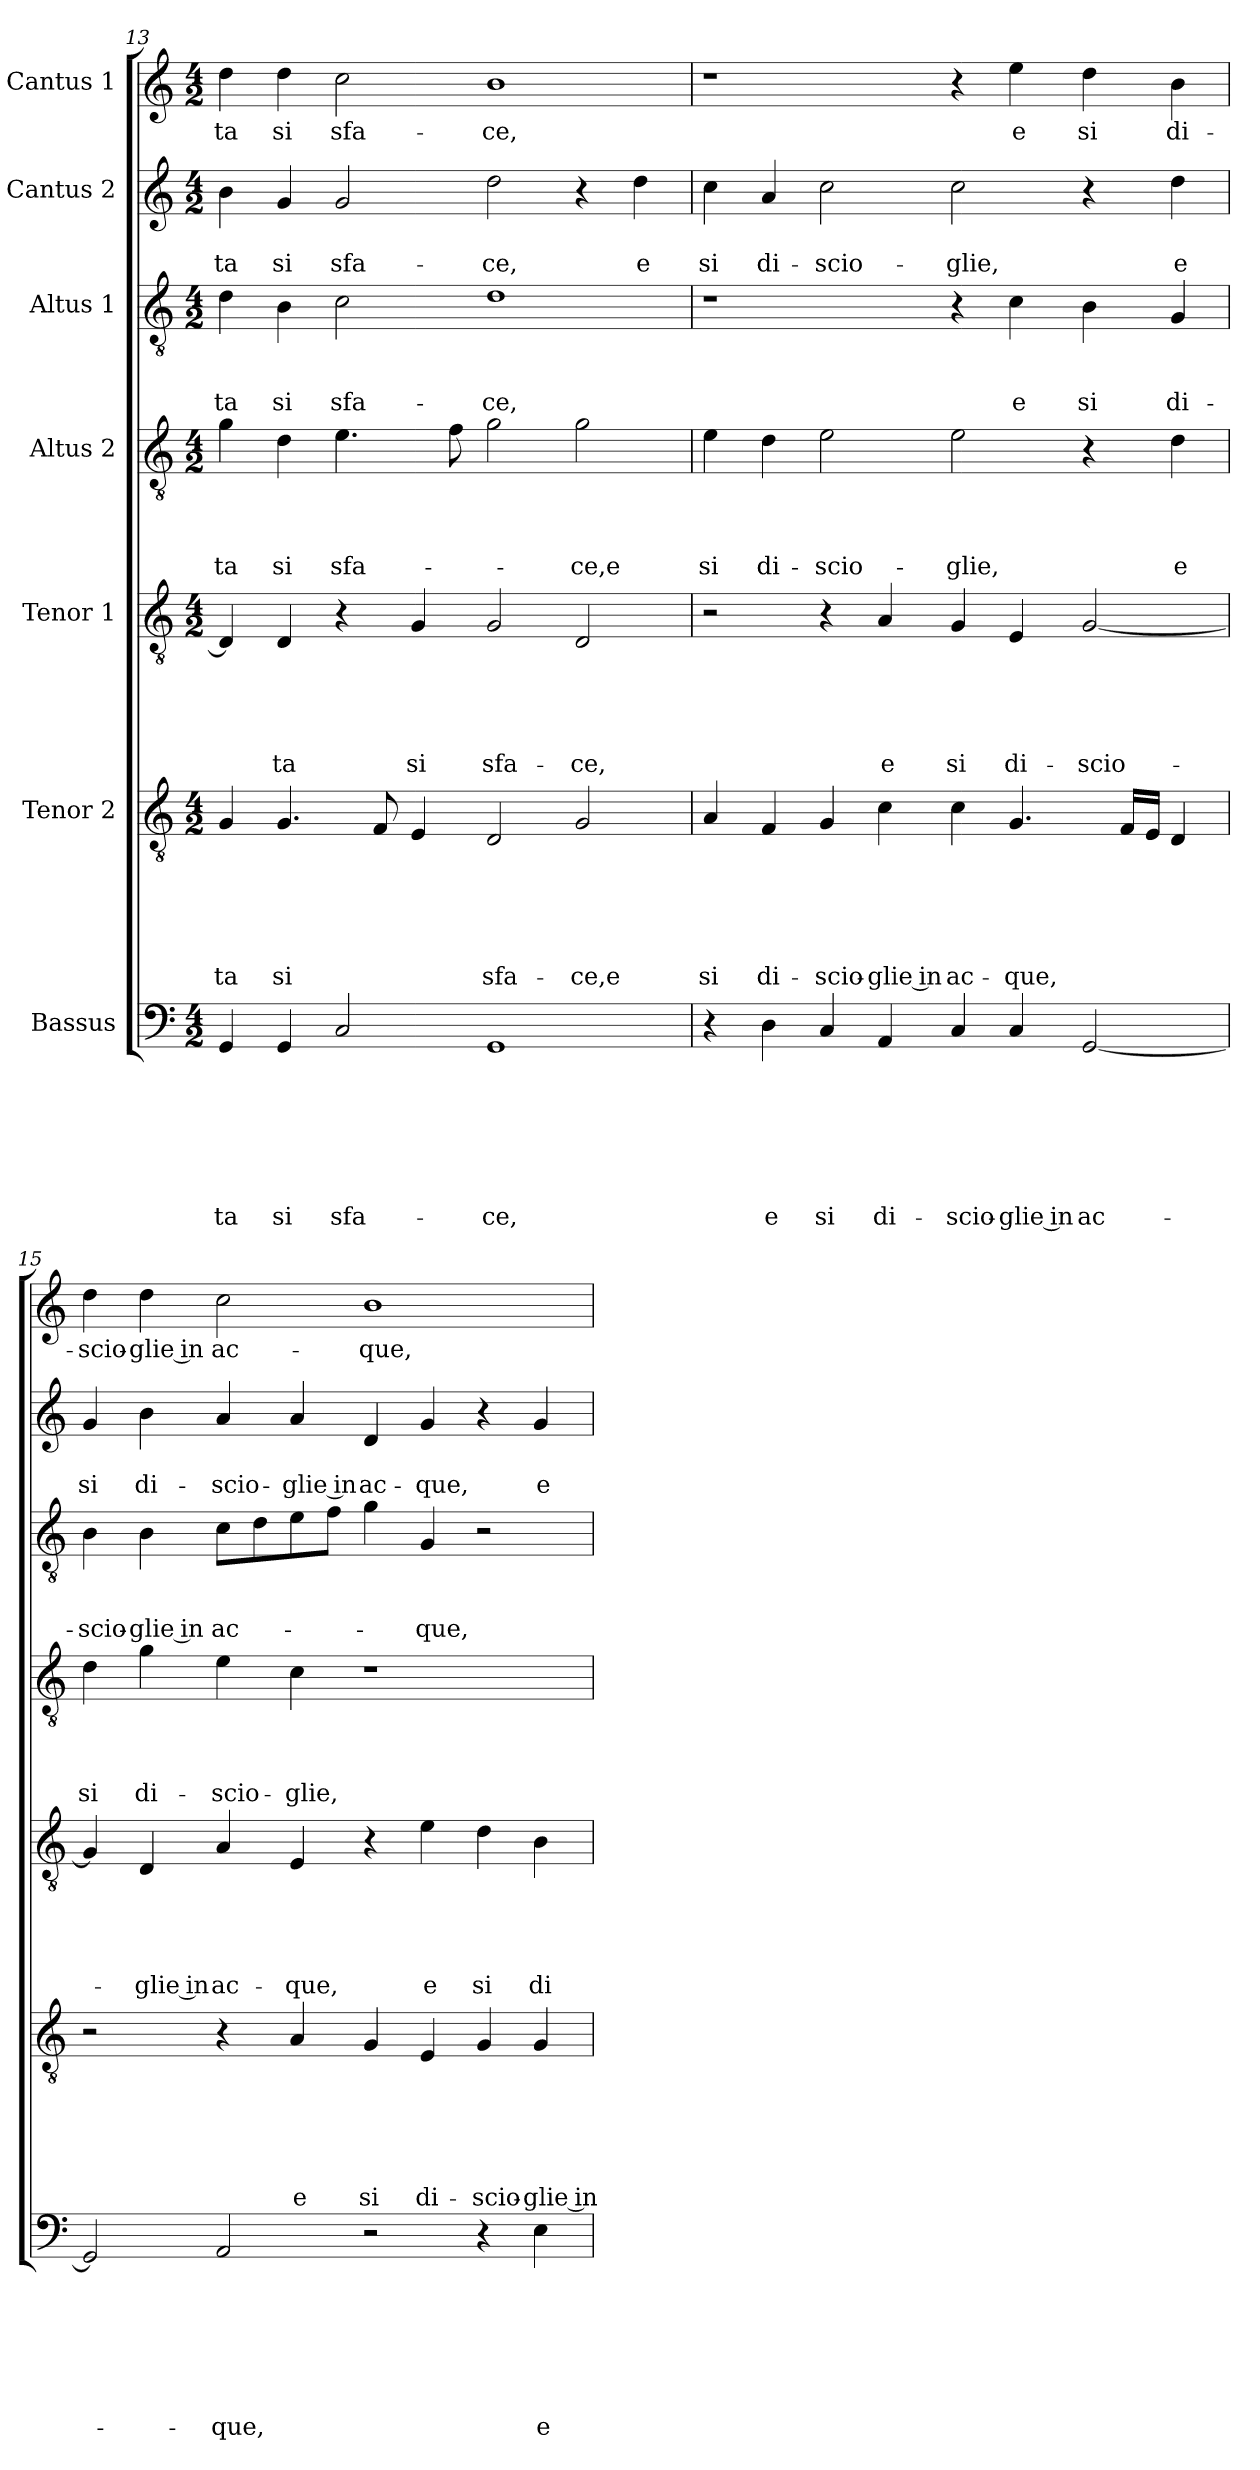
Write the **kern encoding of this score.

**kern	**text	**text	**text	**text	**text	**text	**text	**kern	**text	**text	**text	**text	**text	**text	**kern	**text	**text	**text	**text	**text	**kern	**text	**text	**text	**text	**kern	**text	**text	**text	**kern	**text	**text	**kern	**text
*part7	*part7	*part7	*part7	*part7	*part7	*part7	*part7	*part6	*part6	*part6	*part6	*part6	*part6	*part6	*part5	*part5	*part5	*part5	*part5	*part5	*part4	*part4	*part4	*part4	*part4	*part3	*part3	*part3	*part3	*part2	*part2	*part2	*part1	*part1
*staff7	*staff7	*staff7	*staff7	*staff7	*staff7	*staff7	*staff7	*staff6	*staff6	*staff6	*staff6	*staff6	*staff6	*staff6	*staff5	*staff5	*staff5	*staff5	*staff5	*staff5	*staff4	*staff4	*staff4	*staff4	*staff4	*staff3	*staff3	*staff3	*staff3	*staff2	*staff2	*staff2	*staff1	*staff1
*I"Bassus	*	*	*	*	*	*	*	*I"Tenor 2	*	*	*	*	*	*	*I"Tenor 1	*	*	*	*	*	*I"Altus 2	*	*	*	*	*I"Altus 1	*	*	*	*I"Cantus 2	*	*	*I"Cantus 1	*
*clefF4	*	*	*	*	*	*	*	*clefGv2	*	*	*	*	*	*	*clefGv2	*	*	*	*	*	*clefGv2	*	*	*	*	*clefGv2	*	*	*	*clefG2	*	*	*clefG2	*
*k[]	*	*	*	*	*	*	*	*k[]	*	*	*	*	*	*	*k[]	*	*	*	*	*	*k[]	*	*	*	*	*k[]	*	*	*	*k[]	*	*	*k[]	*
*a:	*	*	*	*	*	*	*	*a:	*	*	*	*	*	*	*a:	*	*	*	*	*	*a:	*	*	*	*	*a:	*	*	*	*a:	*	*	*a:	*
*M4/2	*	*	*	*	*	*	*	*M4/2	*	*	*	*	*	*	*M4/2	*	*	*	*	*	*M4/2	*	*	*	*	*M4/2	*	*	*	*M4/2	*	*	*M4/2	*
=13	=13	=13	=13	=13	=13	=13	=13	=13	=13	=13	=13	=13	=13	=13	=13	=13	=13	=13	=13	=13	=13	=13	=13	=13	=13	=13	=13	=13	=13	=13	=13	=13	=13	=13
!	!	!	!	!	!	!	!LO:LY:b	!	!	!	!	!	!	!LO:LY:b	!	!	!	!	!	!	!	!	!	!	!LO:LY:b	!	!	!	!LO:LY:b	!	!	!LO:LY:b	!	!LO:LY:b
4GG/	.	.	.	.	.	.	-ta	4G/	.	.	.	.	.	-ta	4D/]	.	.	.	.	.	4g\	.	.	.	-ta	4d\	.	.	-ta	4b\	.	-ta	4dd\	-ta
!	!	!	!	!	!	!	!LO:LY:b	!	!	!	!	!	!	!LO:LY:b	!	!	!	!	!	!LO:LY:b	!	!	!	!	!LO:LY:b	!	!	!	!LO:LY:b	!	!	!LO:LY:b	!	!LO:LY:b
4GG/	.	.	.	.	.	.	si	4.G/	.	.	.	.	.	si	4D/	.	.	.	.	-ta	4d\	.	.	.	si	4B\	.	.	si	4g/	.	si	4dd\	si
!	!	!	!	!	!	!	!LO:LY:b	!	!	!	!	!	!	!	!	!	!	!	!	!	!	!	!	!	!LO:LY:b	!	!	!	!LO:LY:b	!	!	!LO:LY:b	!	!LO:LY:b
2C/	.	.	.	.	.	.	sfa-	.	.	.	.	.	.	.	4r	.	.	.	.	.	4.e\	.	.	.	sfa-	2c\	.	.	sfa-	2g/	.	sfa-	2cc\	sfa-
.	.	.	.	.	.	.	.	8F/	.	.	.	.	.	.	.	.	.	.	.	.	.	.	.	.	.	.	.	.	.	.	.	.	.	.
!	!	!	!	!	!	!	!	!	!	!	!	!	!	!	!	!	!	!	!	!LO:LY:b	!	!	!	!	!	!	!	!	!	!	!	!	!	!
.	.	.	.	.	.	.	.	4E/	.	.	.	.	.	.	4G/	.	.	.	.	si	.	.	.	.	.	.	.	.	.	.	.	.	.	.
.	.	.	.	.	.	.	.	.	.	.	.	.	.	.	.	.	.	.	.	.	8f\	.	.	.	.	.	.	.	.	.	.	.	.	.
!	!	!	!	!	!	!	!LO:LY:b	!	!	!	!	!	!	!LO:LY:b	!	!	!	!	!	!LO:LY:b	!	!	!	!	!	!	!	!	!LO:LY:b	!	!	!LO:LY:b	!	!LO:LY:b
1GG	.	.	.	.	.	.	-ce,	2D/	.	.	.	.	.	sfa-	2G/	.	.	.	.	sfa-	2g\	.	.	.	.	1d	.	.	-ce,	2dd\	.	-ce,	1b	-ce,
!	!	!	!	!	!	!	!	!	!	!	!	!	!	!LO:LY:b	!	!	!	!	!	!LO:LY:b	!	!	!	!	!LO:LY:b	!	!	!	!	!	!	!	!	!
.	.	.	.	.	.	.	.	2G/	.	.	.	.	.	-ce,e	2D/	.	.	.	.	-ce,	2g\	.	.	.	-ce,e	.	.	.	.	4r	.	.	.	.
!	!	!	!	!	!	!	!	!	!	!	!	!	!	!	!	!	!	!	!	!	!	!	!	!	!	!	!	!	!	!	!	!LO:LY:b	!	!
.	.	.	.	.	.	.	.	.	.	.	.	.	.	.	.	.	.	.	.	.	.	.	.	.	.	.	.	.	.	4dd\	.	e	.	.
!!LO:LB:g=z
=14	=14	=14	=14	=14	=14	=14	=14	=14	=14	=14	=14	=14	=14	=14	=14	=14	=14	=14	=14	=14	=14	=14	=14	=14	=14	=14	=14	=14	=14	=14	=14	=14	=14	=14
!	!	!	!	!	!	!	!	!	!	!	!	!	!	!LO:LY:b	!	!	!	!	!	!	!	!	!	!	!LO:LY:b	!	!	!	!	!	!	!LO:LY:b	!	!
4r	.	.	.	.	.	.	.	4A/	.	.	.	.	.	si	2r	.	.	.	.	.	4e\	.	.	.	si	1r	.	.	.	4cc\	.	si	1r	.
!	!	!	!	!	!	!	!LO:LY:b	!	!	!	!	!	!	!LO:LY:b	!	!	!	!	!	!	!	!	!	!	!LO:LY:b	!	!	!	!	!	!	!LO:LY:b	!	!
4D\	.	.	.	.	.	.	e	4F/	.	.	.	.	.	di-	.	.	.	.	.	.	4d\	.	.	.	di-	.	.	.	.	4a/	.	di-	.	.
!	!	!	!	!	!	!	!LO:LY:b	!	!	!	!	!	!	!LO:LY:b	!	!	!	!	!	!	!	!	!	!	!LO:LY:b	!	!	!	!	!	!	!LO:LY:b	!	!
4C/	.	.	.	.	.	.	si	4G/	.	.	.	.	.	-scio-	4r	.	.	.	.	.	2e\	.	.	.	-scio-	.	.	.	.	2cc\	.	-scio-	.	.
!	!	!	!	!	!	!	!LO:LY:b	!	!	!	!	!	!	!LO:LY:b	!	!	!	!	!	!LO:LY:b	!	!	!	!	!	!	!	!	!	!	!	!	!	!
4AA/	.	.	.	.	.	.	di-	4c\	.	.	.	.	.	-glie in	4A/	.	.	.	.	e	.	.	.	.	.	.	.	.	.	.	.	.	.	.
!	!	!	!	!	!	!	!LO:LY:b	!	!	!	!	!	!	!LO:LY:b	!	!	!	!	!	!LO:LY:b	!	!	!	!	!LO:LY:b	!	!	!	!	!	!	!LO:LY:b	!	!
4C/	.	.	.	.	.	.	-scio-	4c\	.	.	.	.	.	ac-	4G/	.	.	.	.	si	2e\	.	.	.	-glie,	4r	.	.	.	2cc\	.	-glie,	4r	.
!	!	!	!	!	!	!	!LO:LY:b	!	!	!	!	!	!	!LO:LY:b	!	!	!	!	!	!LO:LY:b	!	!	!	!	!	!	!	!	!LO:LY:b	!	!	!	!	!LO:LY:b
4C/	.	.	.	.	.	.	-glie in	4.G/	.	.	.	.	.	-que,	4E/	.	.	.	.	di-	.	.	.	.	.	4c\	.	.	e	.	.	.	4ee\	e
!	!	!	!	!	!	!	!LO:LY:b	!	!	!	!	!	!	!	!	!	!	!	!	!LO:LY:b	!	!	!	!	!	!	!	!	!LO:LY:b	!	!	!	!	!LO:LY:b
[2GG/	.	.	.	.	.	.	ac-	.	.	.	.	.	.	.	[2G/	.	.	.	.	-scio-	4r	.	.	.	.	4B\	.	.	si	4r	.	.	4dd\	si
.	.	.	.	.	.	.	.	16F/LL	.	.	.	.	.	.	.	.	.	.	.	.	.	.	.	.	.	.	.	.	.	.	.	.	.	.
.	.	.	.	.	.	.	.	16E/JJ	.	.	.	.	.	.	.	.	.	.	.	.	.	.	.	.	.	.	.	.	.	.	.	.	.	.
!	!	!	!	!	!	!	!	!	!	!	!	!	!	!	!	!	!	!	!	!	!	!	!	!	!LO:LY:b	!	!	!	!LO:LY:b	!	!	!LO:LY:b	!	!LO:LY:b
.	.	.	.	.	.	.	.	4D/	.	.	.	.	.	.	.	.	.	.	.	.	4d\	.	.	.	e	4G/	.	.	di-	4dd\	.	e	4b\	di-
=15	=15	=15	=15	=15	=15	=15	=15	=15	=15	=15	=15	=15	=15	=15	=15	=15	=15	=15	=15	=15	=15	=15	=15	=15	=15	=15	=15	=15	=15	=15	=15	=15	=15	=15
!	!	!	!	!	!	!	!	!	!	!	!	!	!	!	!	!	!	!	!	!	!	!	!	!	!LO:LY:b	!	!	!	!LO:LY:b	!	!	!LO:LY:b	!	!LO:LY:b
2GG/]	.	.	.	.	.	.	.	2r	.	.	.	.	.	.	4G/]	.	.	.	.	.	4d\	.	.	.	si	4B\	.	.	-scio-	4g/	.	si	4dd\	-scio-
!	!	!	!	!	!	!	!	!	!	!	!	!	!	!	!	!	!	!	!	!LO:LY:b	!	!	!	!	!LO:LY:b	!	!	!	!LO:LY:b	!	!	!LO:LY:b	!	!LO:LY:b
.	.	.	.	.	.	.	.	.	.	.	.	.	.	.	4D/	.	.	.	.	-glie in	4g\	.	.	.	di-	4B\	.	.	-glie in	4b\	.	di-	4dd\	-glie in
!	!	!	!	!	!	!	!LO:LY:b	!	!	!	!	!	!	!	!	!	!	!	!	!LO:LY:b	!	!	!	!	!LO:LY:b	!	!	!	!LO:LY:b	!	!	!LO:LY:b	!	!LO:LY:b
2AA/	.	.	.	.	.	.	-que,	4r	.	.	.	.	.	.	4A/	.	.	.	.	ac-	4e\	.	.	.	-scio-	8c\L	.	.	ac-	4a/	.	-scio-	2cc\	ac-
.	.	.	.	.	.	.	.	.	.	.	.	.	.	.	.	.	.	.	.	.	.	.	.	.	.	8d\	.	.	.	.	.	.	.	.
!	!	!	!	!	!	!	!	!	!	!	!	!	!	!LO:LY:b	!	!	!	!	!	!LO:LY:b	!	!	!	!	!LO:LY:b	!	!	!	!	!	!	!LO:LY:b	!	!
.	.	.	.	.	.	.	.	4A/	.	.	.	.	.	e	4E/	.	.	.	.	-que,	4c\	.	.	.	-glie,	8e\	.	.	.	4a/	.	-glie in	.	.
.	.	.	.	.	.	.	.	.	.	.	.	.	.	.	.	.	.	.	.	.	.	.	.	.	.	8f\J	.	.	.	.	.	.	.	.
!	!	!	!	!	!	!	!	!	!	!	!	!	!	!LO:LY:b	!	!	!	!	!	!	!	!	!	!	!	!	!	!	!	!	!	!LO:LY:b	!	!LO:LY:b
2r	.	.	.	.	.	.	.	4G/	.	.	.	.	.	si	4r	.	.	.	.	.	1r	.	.	.	.	4g\	.	.	.	4d/	.	ac-	1b	-que,
!	!	!	!	!	!	!	!	!	!	!	!	!	!	!LO:LY:b	!	!	!	!	!	!LO:LY:b	!	!	!	!	!	!	!	!	!LO:LY:b	!	!	!LO:LY:b	!	!
.	.	.	.	.	.	.	.	4E/	.	.	.	.	.	di-	4e\	.	.	.	.	e	.	.	.	.	.	4G/	.	.	-que,	4g/	.	-que,	.	.
!	!	!	!	!	!	!	!	!	!	!	!	!	!	!LO:LY:b	!	!	!	!	!	!LO:LY:b	!	!	!	!	!	!	!	!	!	!	!	!	!	!
4r	.	.	.	.	.	.	.	4G/	.	.	.	.	.	-scio-	4d\	.	.	.	.	si	.	.	.	.	.	2r	.	.	.	4r	.	.	.	.
!	!	!	!	!	!	!	!LO:LY:b	!	!	!	!	!	!	!LO:LY:b	!	!	!	!	!	!LO:LY:b	!	!	!	!	!	!	!	!	!	!	!	!LO:LY:b	!	!
4E\	.	.	.	.	.	.	e	4G/	.	.	.	.	.	-glie in	4B\	.	.	.	.	di-	.	.	.	.	.	.	.	.	.	4g/	.	e	.	.
=	=	=	=	=	=	=	=	=	=	=	=	=	=	=	=	=	=	=	=	=	=	=	=	=	=	=	=	=	=	=	=	=	=	=
*-	*-	*-	*-	*-	*-	*-	*-	*-	*-	*-	*-	*-	*-	*-	*-	*-	*-	*-	*-	*-	*-	*-	*-	*-	*-	*-	*-	*-	*-	*-	*-	*-	*-	*-
